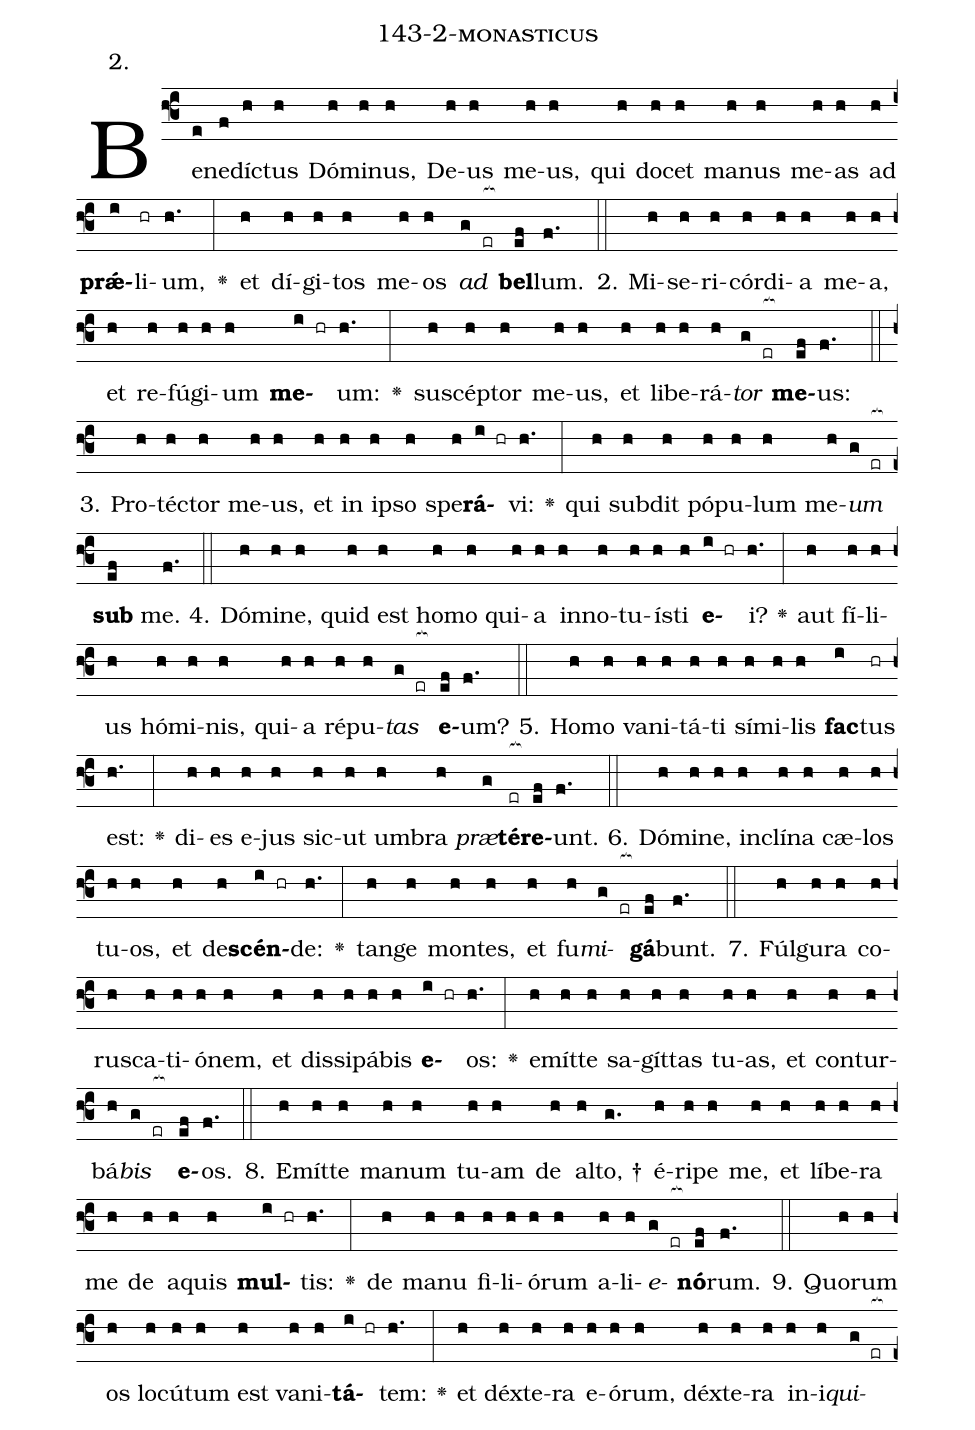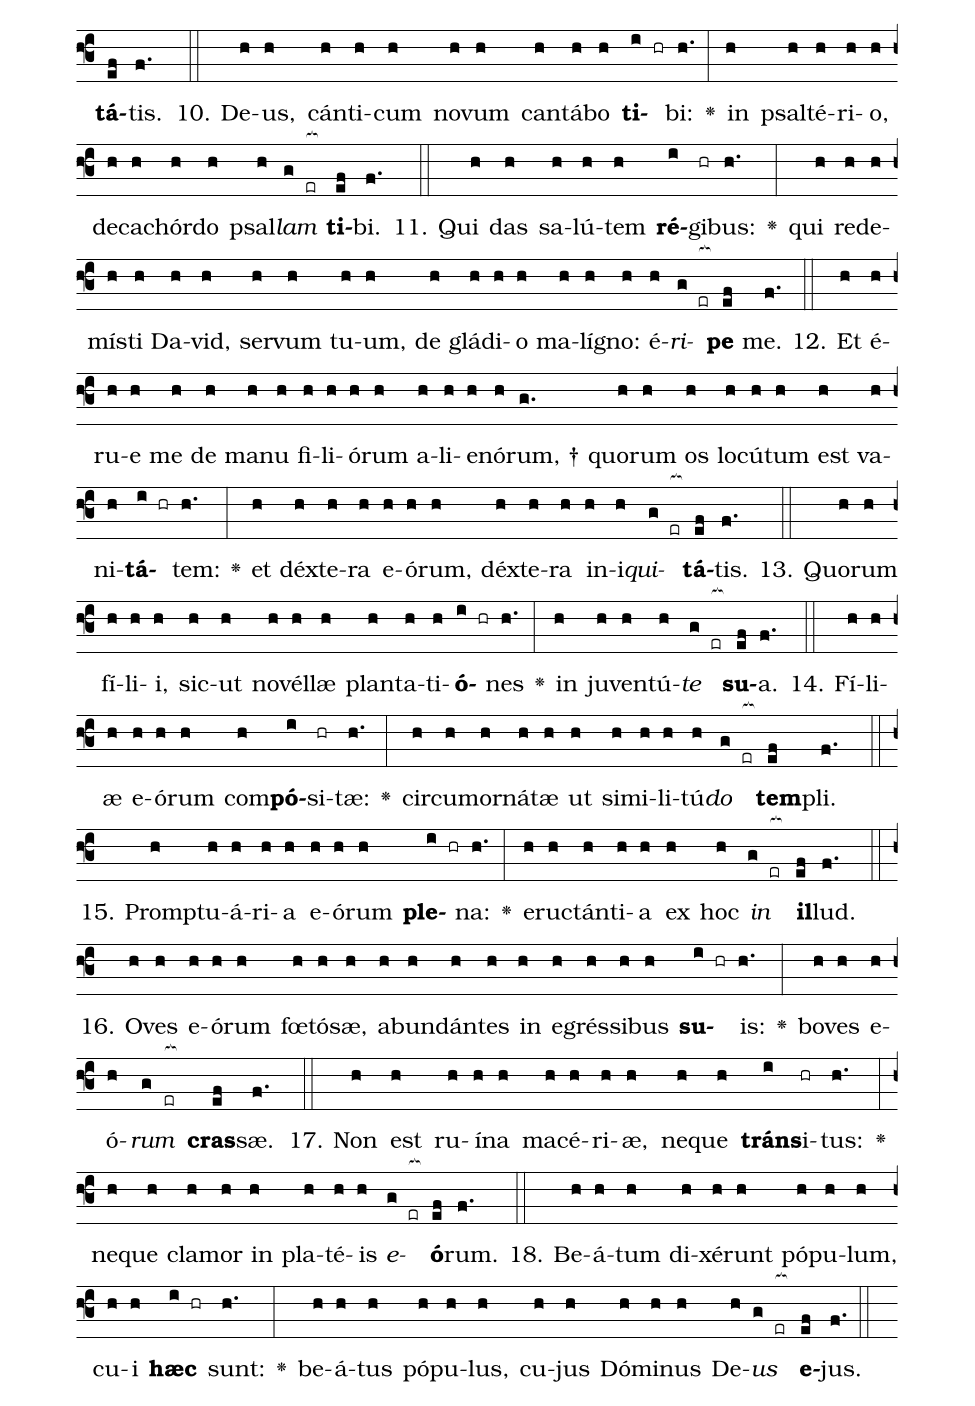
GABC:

name: 143-2-monasticus;
annotation: 2.;
%%
(f3)Be(e)ne(f)díc(h)tus(h) Dó(h)mi(h)nus,(h) De(h)us(h) me(h)us,(h) qui(h) do(h)cet(h) ma(h)nus(h) me(h)as(h) ad(h) <b>prǽ</b>(i)li(hr)um,(h.) <v>\greheightstar</v>(:) et(h) dí(h)gi(h)tos(h) me(h)os(h) <i>ad</i>(g er[ocb:1{]) <b>bel</b>(ef[ocb:0}])lum.(f.) (::)
2. Mi(h)se(h)ri(h)cór(h)di(h)a(h) me(h)a,(h) et(h) re(h)fú(h)gi(h)um(h) <b>me</b>(i hr)um:(h.) <v>\greheightstar</v>(:) su(h)scép(h)tor(h) me(h)us,(h) et(h) li(h)be(h)rá(h)<i>tor</i>(g er[ocb:1{]) <b>me</b>(ef[ocb:0}])us:(f.) (::)
3. Pro(h)téc(h)tor(h) me(h)us,(h) et(h) in(h) ip(h)so(h) spe(h)<b>rá</b>(i hr)vi:(h.) <v>\greheightstar</v>(:) qui(h) sub(h)dit(h) pó(h)pu(h)lum(h) me(h)<i>um</i>(g er[ocb:1{]) <b>sub</b>(ef[ocb:0}]) me.(f.) (::)
4. Dó(h)mi(h)ne,(h) quid(h) est(h) ho(h)mo(h) qui(h)a(h) in(h)no(h)tu(h)ís(h)ti(h) <b>e</b>(i hr)i?(h.) <v>\greheightstar</v>(:) aut(h) fí(h)li(h)us(h) hó(h)mi(h)nis,(h) qui(h)a(h) ré(h)pu(h)<i>tas</i>(g er[ocb:1{]) <b>e</b>(ef[ocb:0}])um?(f.) (::)
5. Ho(h)mo(h) va(h)ni(h)tá(h)ti(h) sí(h)mi(h)lis(h) <b>fac</b>(i)tus(hr) est:(h.) <v>\greheightstar</v>(:) di(h)es(h) e(h)jus(h) sic(h)ut(h) um(h)bra(h) <i>præ</i>(g)<b>tér</b>(er[ocb:1{])<b>e</b>(ef[ocb:0}])unt.(f.) (::)
6. Dó(h)mi(h)ne,(h) in(h)clí(h)na(h) cæ(h)los(h) tu(h)os,(h) et(h) de(h)<b>scén</b>(i hr)de:(h.) <v>\greheightstar</v>(:) tan(h)ge(h) mon(h)tes,(h) et(h) fu(h)<i>mi</i>(g er[ocb:1{])<b>gá</b>(ef[ocb:0}])bunt.(f.) (::)
7. Fúl(h)gu(h)ra(h) co(h)rus(h)ca(h)ti(h)ó(h)nem,(h) et(h) dis(h)si(h)pá(h)bis(h) <b>e</b>(i hr)os:(h.) <v>\greheightstar</v>(:) e(h)mít(h)te(h) sa(h)gít(h)tas(h) tu(h)as,(h) et(h) con(h)tur(h)bá(h)<i>bis</i>(g er[ocb:1{]) <b>e</b>(ef[ocb:0}])os.(f.) (::)
8. E(h)mít(h)te(h) ma(h)num(h) tu(h)am(h) de(h) al(h)to, †(g.) é(h)ri(h)pe(h) me,(h) et(h) lí(h)be(h)ra(h) me(h) de(h) a(h)quis(h) <b>mul</b>(i hr)tis:(h.) <v>\greheightstar</v>(:) de(h) ma(h)nu(h) fi(h)li(h)ó(h)rum(h) a(h)li(h)<i>e</i>(g er[ocb:1{])<b>nó</b>(ef[ocb:0}])rum.(f.) (::)
9. Quo(h)rum(h) os(h) lo(h)cú(h)tum(h) est(h) va(h)ni(h)<b>tá</b>(i hr)tem:(h.) <v>\greheightstar</v>(:) et(h) déx(h)te(h)ra(h) e(h)ó(h)rum,(h) déx(h)te(h)ra(h) in(h)i(h)<i>qui</i>(g er[ocb:1{])<b>tá</b>(ef[ocb:0}])tis.(f.) (::)
10. De(h)us,(h) cán(h)ti(h)cum(h) no(h)vum(h) can(h)tá(h)bo(h) <b>ti</b>(i hr)bi:(h.) <v>\greheightstar</v>(:) in(h) psal(h)té(h)ri(h)o,(h) de(h)ca(h)chór(h)do(h) psal(h)<i>lam</i>(g er[ocb:1{]) <b>ti</b>(ef[ocb:0}])bi.(f.) (::)
11. Qui(h) das(h) sa(h)lú(h)tem(h) <b>ré</b>(i)gi(hr)bus:(h.) <v>\greheightstar</v>(:) qui(h) red(h)e(h)mís(h)ti(h) Da(h)vid,(h) ser(h)vum(h) tu(h)um,(h) de(h) glá(h)di(h)o(h) ma(h)lí(h)gno:(h) é(h)<i>ri</i>(g er[ocb:1{])<b>pe</b>(ef[ocb:0}]) me.(f.) (::)
12. Et(h) é(h)ru(h)e(h) me(h) de(h) ma(h)nu(h) fi(h)li(h)ó(h)rum(h) a(h)li(h)e(h)nó(h)rum, †(g.) quo(h)rum(h) os(h) lo(h)cú(h)tum(h) est(h) va(h)ni(h)<b>tá</b>(i hr)tem:(h.) <v>\greheightstar</v>(:) et(h) déx(h)te(h)ra(h) e(h)ó(h)rum,(h) déx(h)te(h)ra(h) in(h)i(h)<i>qui</i>(g er[ocb:1{])<b>tá</b>(ef[ocb:0}])tis.(f.) (::)
13. Quo(h)rum(h) fí(h)li(h)i,(h) sic(h)ut(h) no(h)vél(h)læ(h) plan(h)ta(h)ti(h)<b>ó</b>(i hr)nes(h.) <v>\greheightstar</v>(:) in(h) ju(h)ven(h)tú(h)<i>te</i>(g er[ocb:1{]) <b>su</b>(ef[ocb:0}])a.(f.) (::)
14. Fí(h)li(h)æ(h) e(h)ó(h)rum(h) com(h)<b>pó</b>(i)si(hr)tæ:(h.) <v>\greheightstar</v>(:) cir(h)cum(h)or(h)ná(h)tæ(h) ut(h) si(h)mi(h)li(h)tú(h)<i>do</i>(g er[ocb:1{]) <b>tem</b>(ef[ocb:0}])pli.(f.) (::)
15. Promp(h)tu(h)á(h)ri(h)a(h) e(h)ó(h)rum(h) <b>ple</b>(i hr)na:(h.) <v>\greheightstar</v>(:) e(h)ruc(h)tán(h)ti(h)a(h) ex(h) hoc(h) <i>in</i>(g er[ocb:1{]) <b>il</b>(ef[ocb:0}])lud.(f.) (::)
16. O(h)ves(h) e(h)ó(h)rum(h) fœ(h)tó(h)sæ,(h) ab(h)un(h)dán(h)tes(h) in(h) e(h)grés(h)si(h)bus(h) <b>su</b>(i hr)is:(h.) <v>\greheightstar</v>(:) bo(h)ves(h) e(h)ó(h)<i>rum</i>(g er[ocb:1{]) <b>cras</b>(ef[ocb:0}])sæ.(f.) (::)
17. Non(h) est(h) ru(h)í(h)na(h) ma(h)cé(h)ri(h)æ,(h) ne(h)que(h) <b>tráns</b>(i)i(hr)tus:(h.) <v>\greheightstar</v>(:) ne(h)que(h) cla(h)mor(h) in(h) pla(h)té(h)is(h) <i>e</i>(g er[ocb:1{])<b>ó</b>(ef[ocb:0}])rum.(f.) (::)
18. Be(h)á(h)tum(h) di(h)xé(h)runt(h) pó(h)pu(h)lum,(h) cu(h)i(h) <b>hæc</b>(i hr) sunt:(h.) <v>\greheightstar</v>(:) be(h)á(h)tus(h) pó(h)pu(h)lus,(h) cu(h)jus(h) Dó(h)mi(h)nus(h) De(h)<i>us</i>(g er[ocb:1{]) <b>e</b>(ef[ocb:0}])jus.(f.) (::)
